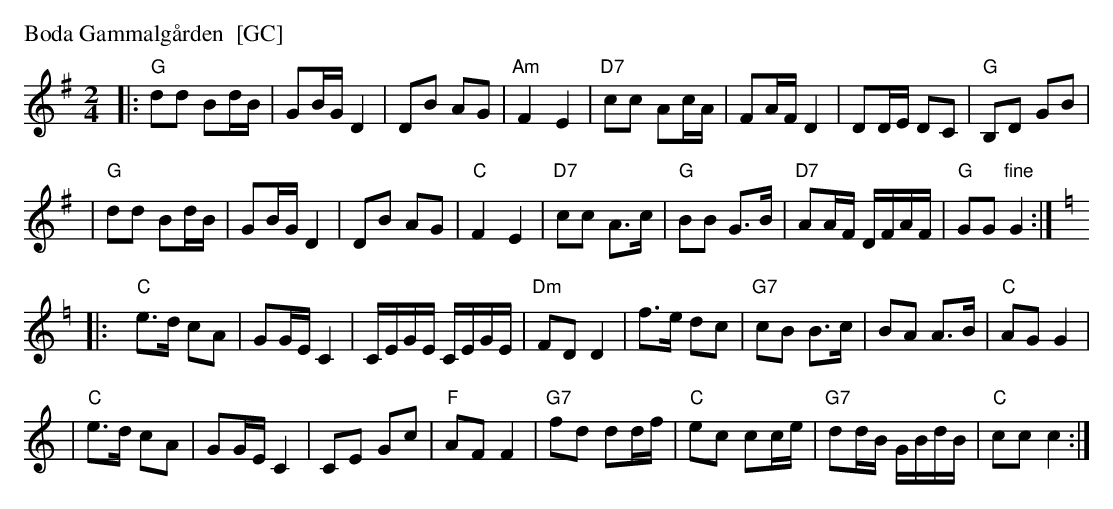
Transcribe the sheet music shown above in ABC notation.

X:1
M: polka, g\aangl\aat
P: Boda Gammalg\aarden  [GC]
M: 2/4
L: 1/16
K: G
|: "G"d2d2 B2dB |    G2BG D4   |     D2B2 A2G2 | "Am"F4    E4 \
| "D7"c2c2 A2cA |    F2AF D4   |     D2DE D2C2 |  "G"B,2D2 G2B2 |
|  "G"d2d2 B2dB |    G2BG D4   |     D2B2 A2G2 |  "C"F4    E4 \
| "D7"c2c2 A3c  | "G"B2B2 G3B  | "D7"A2AF DFAF |  "G"G2G2 "fine"G4 :| [K:C=f]
K: C
|: "C"e3d  c2A2 |    G2GE C4   |     CEGE CEGE | "Dm"F2D2  D4 \
|     f3e  d2c2 |"G7"c2B2 B3c  |     B2A2 A3B  |  "C"A2G2  G4 |
|  "C"e3d  c2A2 |    G2GE C4   |     C2E2 G2c2 |  "F"A2F2  F4 \
| "G7"f2d2 d2df | "C"e2c2 c2ce | "G7"d2dB GBdB |  "C"c2c2  c4 :|
